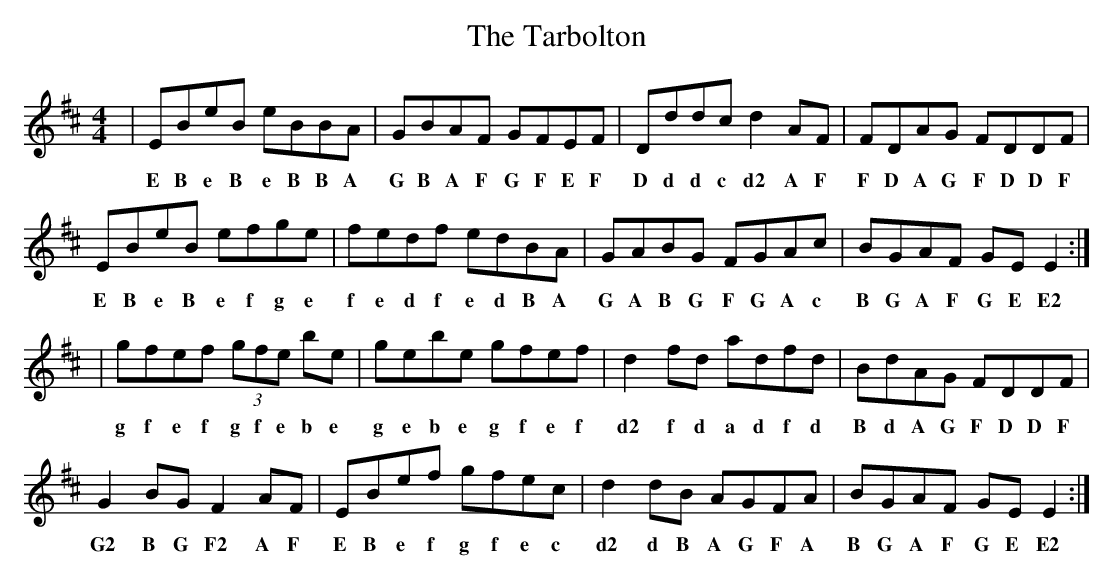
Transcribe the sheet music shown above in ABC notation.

X:1
T: Tarbolton, The
M: 4/4
L: 1/8
K: Edor
|EBeB eBBA|GBAF GFEF|Dddc d2 AF|FDAG FDDF|
w: E B e B e B B A G B A F G F E F D d d c d2 A F F D A G F D D F
EBeB efge|fedf edBA|GABG FGAc|BGAF GE E2 :|
w: E B e B  e f g e f e d f e d B A G A B G F G A c B G A F G E E2
|gfef (3gfe be|gebe gfef|d2 fd adfd|BdAG FDDF|
w: g f e f g f e  b e g e b e g f e f d2 f d a d f d B d A G F D D F
G2BG F2 AF|EBef gfec|d2 dB AGFA|BGAF GE E2 :|
w: G2 B G F2 A F E B e f g f e c d2 d B  A G F A B G A F G E E2
